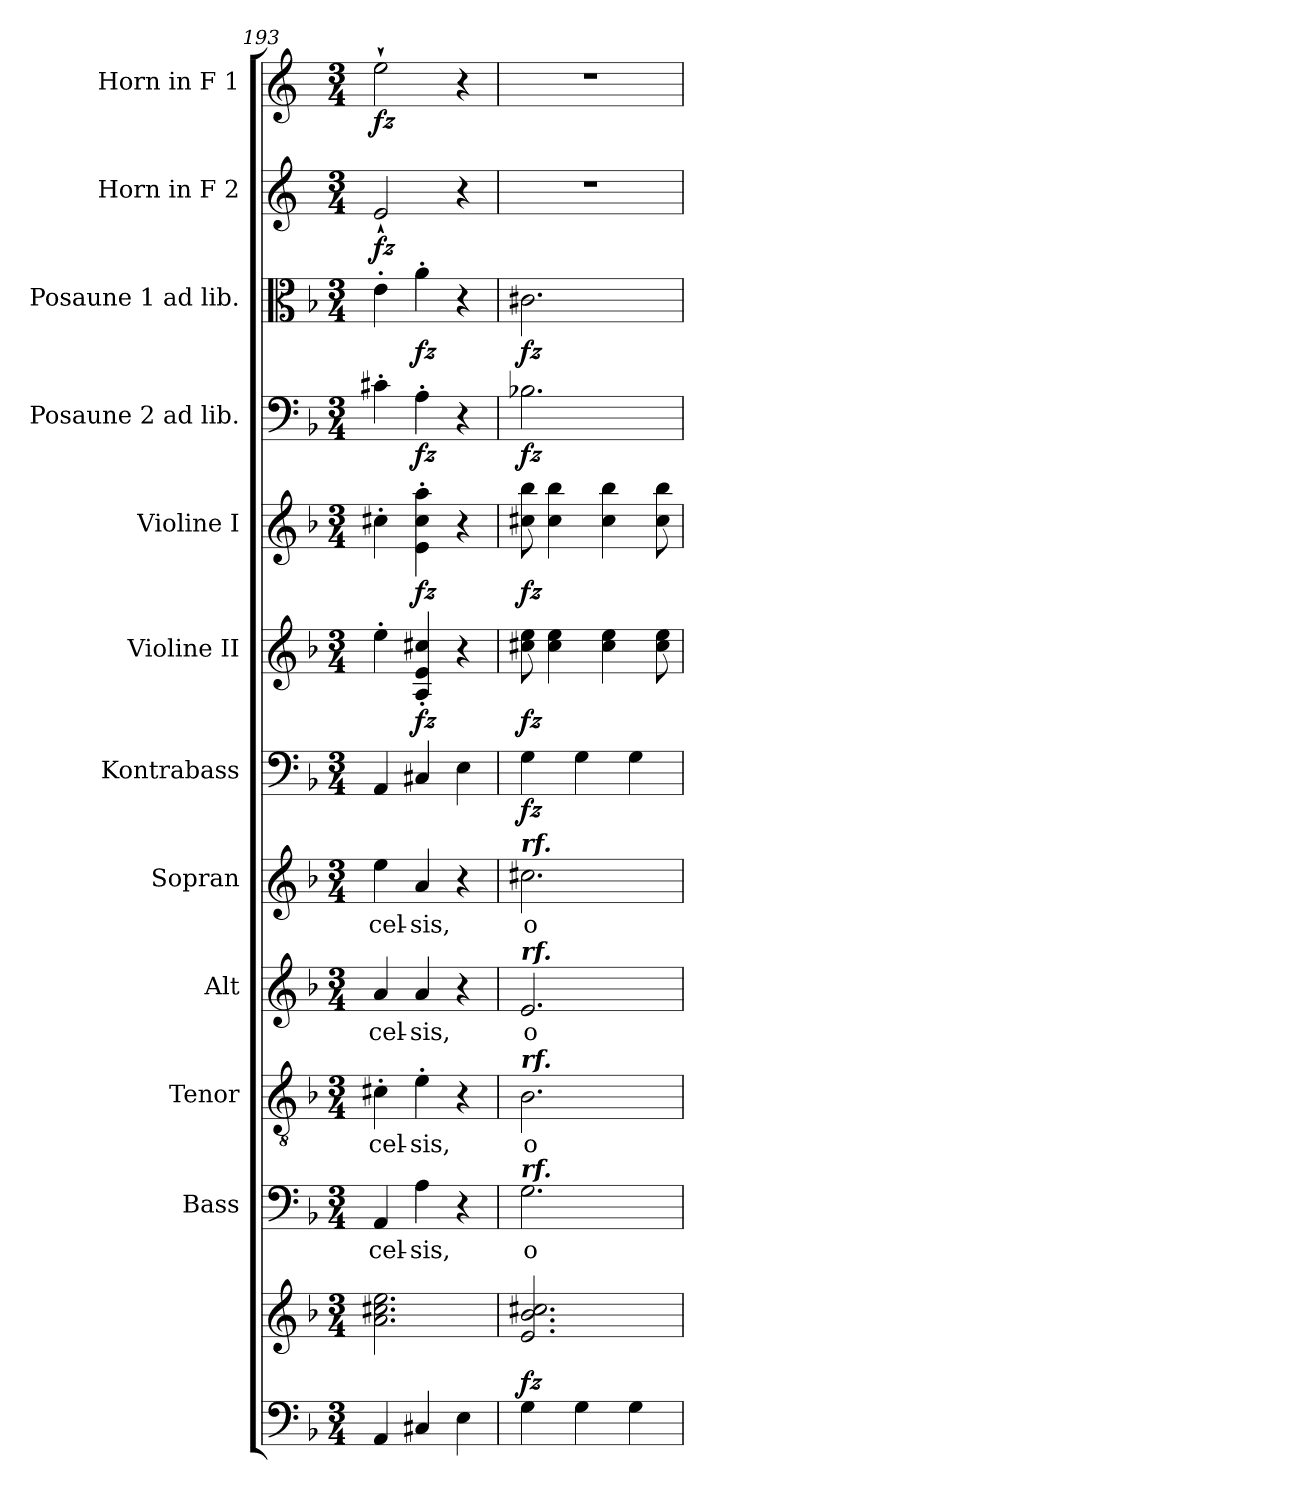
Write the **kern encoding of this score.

**kern	**kern	**dynam	**kern	**text	**kern	**text	**kern	**text	**kern	**text	**kern	**dynam	**kern	**dynam	**kern	**dynam	**kern	**dynam	**kern	**dynam	**kern	**dynam	**kern	**dynam
*part12	*part12	*part12	*part11	*part11	*part10	*part10	*part9	*part9	*part8	*part8	*part7	*part7	*part6	*part6	*part5	*part5	*part4	*part4	*part3	*part3	*part2	*part2	*part1	*part1
*staff13	*staff12	*staff12/13	*staff11	*staff11	*staff10	*staff10	*staff9	*staff9	*staff8	*staff8	*staff7	*staff7	*staff6	*staff6	*staff5	*staff5	*staff4	*staff4	*staff3	*staff3	*staff2	*staff2	*staff1	*staff1
*	*	*	*I"Bass	*	*I"Tenor	*	*I"Alt	*	*I"Sopran	*	*I"Kontrabass	*	*I"Violine II	*	*I"Violine I	*	*I"Posaune 2 ad lib.	*	*I"Posaune 1 ad lib.	*	*I"Horn in F 2	*	*I"Horn in F 1	*
*	*	*	*I'B.	*	*I'T.	*	*I'A.	*	*I'S.	*	*I'Kb.	*	*I'Vl. II	*	*I'Vl. I	*	*I'Pos. 2	*	*I'Pos. 1	*	*I'Hrn. F 2	*	*I'Hrn. F 1	*
*clefF4	*clefG2	*	*clefF4	*	*clefGv2	*	*clefG2	*	*clefG2	*	*clefF4	*	*clefG2	*	*clefG2	*	*clefF4	*	*clefC3	*	*clefG2	*	*clefG2	*
*	*	*	*	*	*	*	*	*	*	*	*ITrd7c12	*	*	*	*	*	*	*	*	*	*ITrd4c7	*	*ITrd4c7	*
*k[b-]	*k[b-]	*	*k[b-]	*	*k[b-]	*	*k[b-]	*	*k[b-]	*	*k[b-]	*	*k[b-]	*	*k[b-]	*	*k[b-]	*	*k[b-]	*	*k[b-]	*	*k[b-]	*
*F:	*F:	*	*F:	*	*F:	*	*F:	*	*F:	*	*F:	*	*F:	*	*F:	*	*F:	*	*F:	*	*F:	*	*F:	*
*M3/4	*M3/4	*	*M3/4	*	*M3/4	*	*M3/4	*	*M3/4	*	*M3/4	*	*M3/4	*	*M3/4	*	*M3/4	*	*M3/4	*	*M3/4	*	*M3/4	*
=193	=193	=193	=193	=193	=193	=193	=193	=193	=193	=193	=193	=193	=193	=193	=193	=193	=193	=193	=193	=193	=193	=193	=193	=193
!	!	!	!	!LO:LY:b	!	!LO:LY:b	!	!LO:LY:b	!	!LO:LY:b	!	!	!	!	!	!	!	!	!	!	!	!LO:DY:b	!	!LO:DY:b
4AA/	2.a\ 2.cc#X\ 2.ee\	.	4AA/	-cel-	4c#X'>\	-cel-	4a/	-cel-	4ee\	-cel-	4AAA/	.	4ee'>\	.	4cc#X'>\	.	4c#X'>\	.	4e'>\	.	2A`</	fz	2a`>\	fz
!	!	!	!	!LO:LY:b	!	!LO:LY:b	!	!LO:LY:b	!	!LO:LY:b	!	!	!	!LO:DY:b	!	!LO:DY:b	!	!LO:DY:b	!	!LO:DY:b	!	!	!	!
4C#X/	.	.	4A\	-sis,	4e'>\	-sis,	4a/	-sis,	4a/	-sis,	4CC#X/	.	4A/'< 4e/'< 4cc#X/'<	fz	4e\'> 4cc#\'> 4aa\'>	fz	4A'>\	fz	4a'>\	fz	.	.	.	.
4E\	.	.	4r	.	4r	.	4r	.	4r	.	4EE\	.	4r	.	4r	.	4r	.	4r	.	4r	.	4r	.
!!LO:PB:g=z
=194	=194	=194	=194	=194	=194	=194	=194	=194	=194	=194	=194	=194	=194	=194	=194	=194	=194	=194	=194	=194	=194	=194	=194	=194
!	!	!	!	!	!	!	!	!	!LO:TX:a:Bi:t=rf.	!	!	!	!	!	!	!	!	!	!	!	!	!	!	!
!	!	!	!	!	!	!	!LO:TX:a:Bi:t=rf.	!	!	!	!	!	!	!	!	!	!	!	!	!	!	!	!	!
!	!	!	!	!	!LO:TX:a:Bi:t=rf.	!	!	!	!	!	!	!	!	!	!	!	!	!	!	!	!	!	!	!
!	!	!	!LO:TX:a:Bi:t=rf.	!	!	!	!	!	!	!	!	!	!	!	!	!	!	!	!	!	!	!	!	!
!	!	!LO:DY:a=2	!	!LO:LY:b	!	!LO:LY:b	!	!LO:LY:b	!	!LO:LY:b	!	!LO:DY:b	!	!LO:DY:b	!	!LO:DY:b	!	!LO:DY:b	!	!LO:DY:b	!	!	!	!
4G\	2.e/ 2.b-/ 2.cc#X/	fz	2.G\	o-	2.B-\	o-	2.e/	o-	2.cc#X\	o-	4GG\	fz	8cc#X\ 8ee\	fz	8cc#X\ 8bb-\	fz	2.B-X\	fz	2.c#X\	fz	2.r	.	2.r	.
.	.	.	.	.	.	.	.	.	.	.	.	.	4cc#\ 4ee\	.	4cc#\ 4bb-\	.	.	.	.	.	.	.	.	.
4G\	.	.	.	.	.	.	.	.	.	.	4GG\	.	.	.	.	.	.	.	.	.	.	.	.	.
.	.	.	.	.	.	.	.	.	.	.	.	.	4cc#\ 4ee\	.	4cc#\ 4bb-\	.	.	.	.	.	.	.	.	.
4G\	.	.	.	.	.	.	.	.	.	.	4GG\	.	.	.	.	.	.	.	.	.	.	.	.	.
.	.	.	.	.	.	.	.	.	.	.	.	.	8cc#\ 8ee\	.	8cc#\ 8bb-\	.	.	.	.	.	.	.	.	.
=	=	=	=	=	=	=	=	=	=	=	=	=	=	=	=	=	=	=	=	=	=	=	=	=
*-	*-	*-	*-	*-	*-	*-	*-	*-	*-	*-	*-	*-	*-	*-	*-	*-	*-	*-	*-	*-	*-	*-	*-	*-
